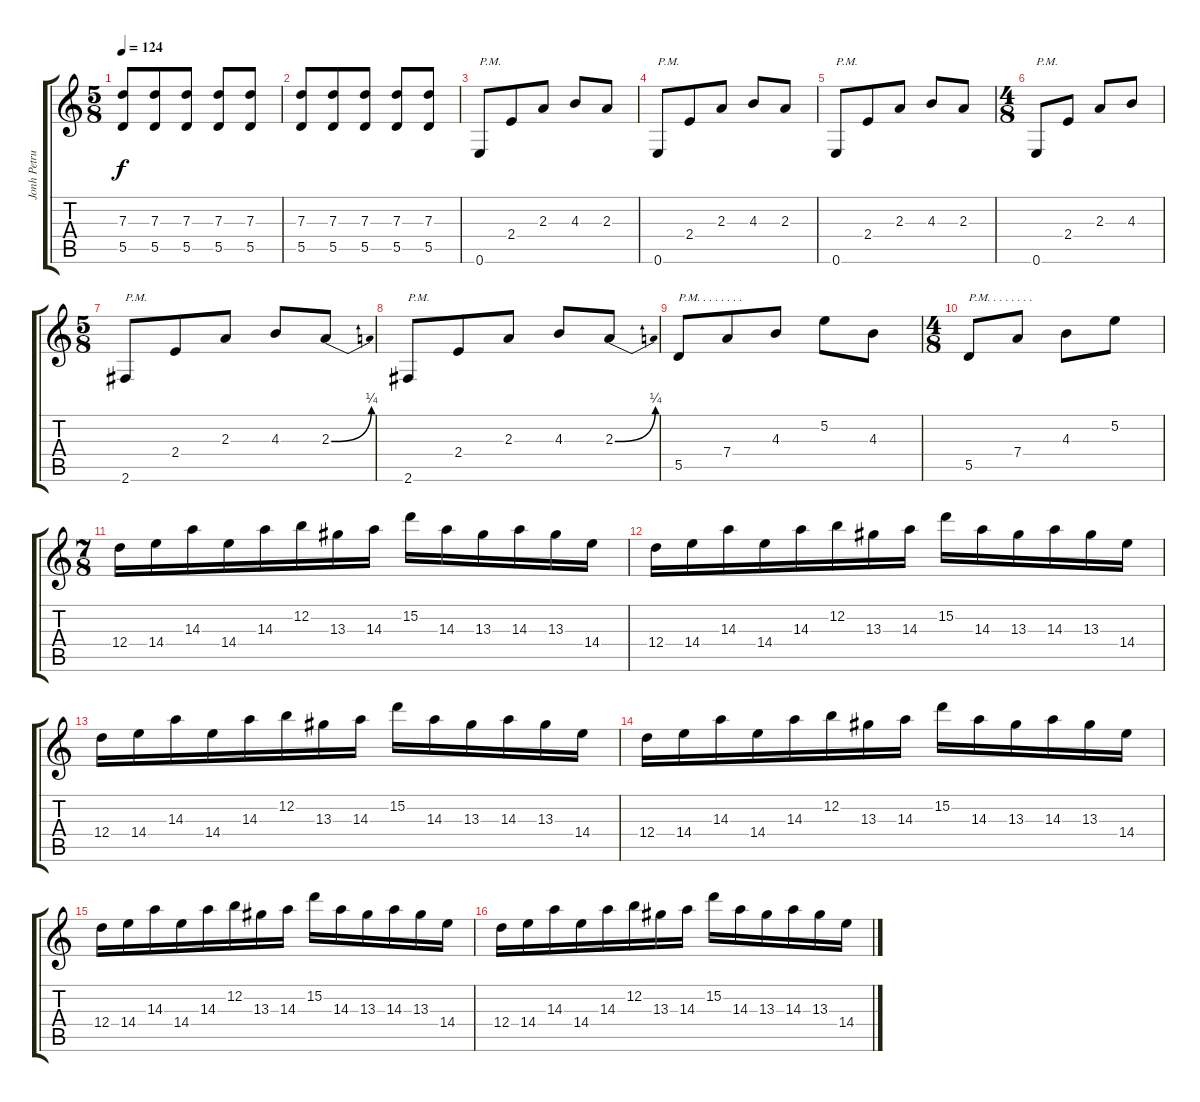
\track ("Jonh Petrucci - Guitar 4" "Jonh Petru") {instrument distortionguitar}
\staff {score tabs}
\tuning (E4 B3 G3 D3 A2 E2) {hide}
\ts (5 8)
\tempo 124
\clef g2
\ks c
(7.3 5.5).8{dy f} (7.3 5.5).8 (7.3 5.5).8 (7.3 5.5).8 (7.3 5.5).8 |
(7.3 5.5).8 (7.3 5.5).8 (7.3 5.5).8 (7.3 5.5).8 (7.3 5.5).8 |
0.6.8{txt "P.M."} 2.4.8 2.3.8 4.3.8 2.3.8 |
0.6.8{txt "P.M."} 2.4.8 2.3.8 4.3.8 2.3.8 |
0.6.8{txt "P.M."} 2.4.8 2.3.8 4.3.8 2.3.8 |
\ts (4 8)
0.6.8{txt "P.M."} 2.4.8 2.3.8 4.3.8 |
\ts (5 8)
2.6.8{txt "P.M."} 2.4.8 2.3.8 4.3.8 2.3{be (bend 0 0 60 1)}.8 |
2.6.8{txt "P.M."} 2.4.8 2.3.8 4.3.8 2.3{be (bend 0 0 60 1)}.8 |
5.5.8{txt "P.M. . . . . . . ."} 7.4.8 4.3.8 5.2.8 4.3.8 |
\ts (4 8)
5.5.8{txt "P.M. . . . . . . ."} 7.4.8 4.3.8 5.2.8 |
\ts (7 8)
12.4.16 14.4.16 14.3.16 14.4.16 14.3.16 12.2.16 13.3.16 14.3.16 15.2.16 14.3.16 13.3.16 14.3.16 13.3.16 14.4.16 |
12.4.16 14.4.16 14.3.16 14.4.16 14.3.16 12.2.16 13.3.16 14.3.16 15.2.16 14.3.16 13.3.16 14.3.16 13.3.16 14.4.16 |
12.4.16 14.4.16 14.3.16 14.4.16 14.3.16 12.2.16 13.3.16 14.3.16 15.2.16 14.3.16 13.3.16 14.3.16 13.3.16 14.4.16 |
12.4.16 14.4.16 14.3.16 14.4.16 14.3.16 12.2.16 13.3.16 14.3.16 15.2.16 14.3.16 13.3.16 14.3.16 13.3.16 14.4.16 |
12.4.16 14.4.16 14.3.16 14.4.16 14.3.16 12.2.16 13.3.16 14.3.16 15.2.16 14.3.16 13.3.16 14.3.16 13.3.16 14.4.16 |
12.4.16 14.4.16 14.3.16 14.4.16 14.3.16 12.2.16 13.3.16 14.3.16 15.2.16 14.3.16 13.3.16 14.3.16 13.3.16 14.4.16
